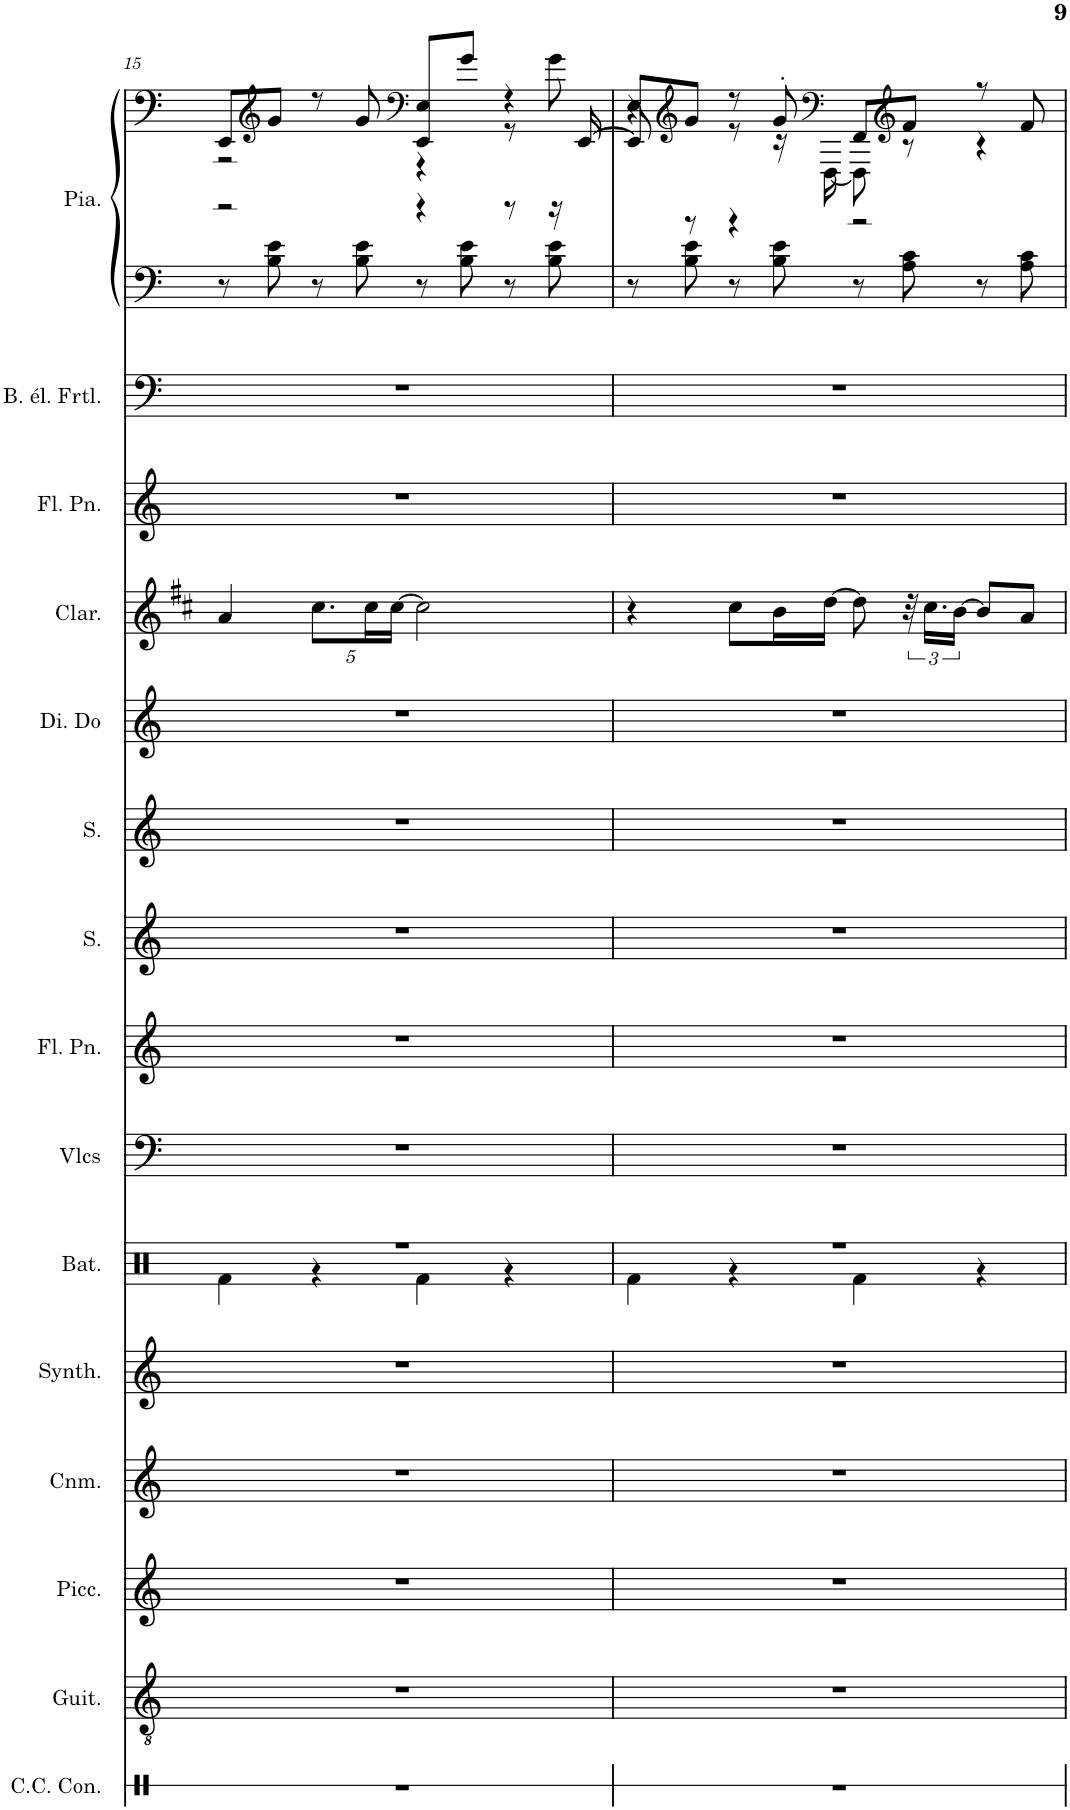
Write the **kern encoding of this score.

**kern	**kern	**kern	**kern	**kern	**kern	**kern	**kern	**kern	**kern	**kern	**kern	**kern	**kern	**kern	**kern
*part15	*part14	*part13	*part12	*part11	*part10	*part9	*part8	*part7	*part6	*part5	*part4	*part3	*part2	*part1	*part1
*staff16	*staff15	*staff14	*staff13	*staff12	*staff11	*staff10	*staff9	*staff8	*staff7	*staff6	*staff5	*staff4	*staff3	*staff2	*staff1
*I"Caisse claire de concert, SYNTH DRUM	*I"Guitare acoustique, MUTED GTR	*I"Piccolo, PICCOLO	*I"Cornemuse, BAG PIPE	*I"Synthétiseur de sinusoïdes, OCARINA	*I"Batterie, DRUMS	*I"Violoncelles, STRINGS	*I"Flûte de Pan, PAN FLUTE	*I"Soprano, CHOIR AAHS	*I"Soprano, CHOIR AAHS	*I"Dizi en Do, PICCOLO	*I"Clarinette	*I"Flûte de Pan, PAN FLUTE	*I"Basse électrique fretless, FRETLESS	*I"Piano, A.PIANO 2	*
*I'C.C. Con.	*I'Guit.	*I'Picc.	*I'Cnm.	*I'Synth.	*I'Bat.	*I'Vlcs	*I'Fl. Pn.	*I'S.	*I'S.	*I'Di. Do	*I'Clar.	*I'Fl. Pn.	*I'B. él. Frtl.	*I'Pia.	*
!!LO:PB:g=z
*clefX	*clefGv2	*clefG2	*clefG2	*clefG2	*clefX	*clefF4	*clefG2	*clefG2	*clefG2	*clefG2	*clefG2	*clefG2	*clefF4	*clefF4	*clefF4
*	*	*Trd-7c-12	*Trd1c2	*	*	*	*	*	*	*Trd-7c-12	*Trd1c2	*	*Trd7c12	*	*
*k[]	*k[]	*k[]	*k[]	*k[]	*k[]	*k[]	*k[]	*k[]	*k[]	*k[]	*k[f#c#]	*k[]	*k[]	*k[]	*k[]
*M4/4	*M4/4	*M4/4	*M4/4	*M4/4	*M4/4	*M4/4	*M4/4	*M4/4	*M4/4	*M4/4	*M4/4	*M4/4	*M4/4	*M4/4	*M4/4
=15	=15	=15	=15	=15	=15	=15	=15	=15	=15	=15	=15	=15	=15	=15	=15
*	*	*	*	*	*^	*	*	*	*	*	*	*	*	*	*^
*	*	*	*	*	*	*	*	*	*	*	*	*	*	*	*	*	*^
1r	1r	1r	1r	1r	1r	4Rf\	1r	1r	1r	1r	1r	4a/	1r	1r	8r	8EE/L	2r	2r
*	*	*	*	*	*	*	*	*	*	*	*	*	*	*	*	*clefG2	*	*
.	.	.	.	.	.	.	.	.	.	.	.	.	.	.	8B\ 8e\	8g/J	.	.
*	*	*	*	*	*	*	*	*	*	*	*	*Xbrackettup	*	*	*	*	*	*
.	.	.	.	.	.	4r	.	.	.	.	.	10.cc#\L	.	.	8r	8r	.	.
.	.	.	.	.	.	.	.	.	.	.	.	.	.	.	8B\ 8e\	8g/	.	.
.	.	.	.	.	.	.	.	.	.	.	.	20cc#\L	.	.	.	.	.	.
.	.	.	.	.	.	.	.	.	.	.	.	[20cc#\JJ	.	.	.	.	.	.
*	*	*	*	*	*	*	*	*	*	*	*	*	*	*	*	*clefF4	*	*
.	.	.	.	.	.	4Rf\	.	.	.	.	.	2cc#\]	.	.	8r	8EE/ 8E/L	4r	4r
.	.	.	.	.	.	.	.	.	.	.	.	.	.	.	8B\ 8e\	8g/J	.	.
.	.	.	.	.	.	4r	.	.	.	.	.	.	.	.	8r	4r	8r	8r
.	.	.	.	.	.	.	.	.	.	.	.	.	.	.	8B\ 8e\	.	8g\	16r
.	.	.	.	.	.	.	.	.	.	.	.	.	.	.	.	.	.	[16EE/
=16	=16	=16	=16	=16	=16	=16	=16	=16	=16	=16	=16	=16	=16	=16	=16	=16	=16	=16
1r	1r	1r	1r	1r	1r	4Rf\	1r	1r	1r	1r	1r	4r	1r	1r	8r	8E/L	4r	8EE/]
*	*	*	*	*	*	*	*	*	*	*	*	*	*	*	*	*clefG2	*	*
.	.	.	.	.	.	.	.	.	.	.	.	.	.	.	8B\ 8e\	8g/J	.	8r
.	.	.	.	.	.	4r	.	.	.	.	.	8cc#\L	.	.	8r	8r	8r	4r
.	.	.	.	.	.	.	.	.	.	.	.	16b\L	.	.	8B\ 8e\	8g'/	16r	.
*	*	*	*	*	*	*	*	*	*	*	*	*	*	*	*	*clefF4	*	*
.	.	.	.	.	.	.	.	.	.	.	.	[16dd\JJ	.	.	.	.	[16FFF\	.
.	.	.	.	.	.	4Rf\	.	.	.	.	.	8dd\]	.	.	8r	8FF/L	8FFF\]	2r
*	*	*	*	*	*	*	*	*	*	*	*	*	*	*	*	*clefG2	*	*
*	*	*	*	*	*	*	*	*	*	*	*	*brackettup	*	*	*	*	*	*
.	.	.	.	.	.	.	.	.	.	.	.	48r	.	.	8A\ 8c\	8f/J	8r	.
.	.	.	.	.	.	.	.	.	.	.	.	24.cc#\LL	.	.	.	.	.	.
.	.	.	.	.	.	.	.	.	.	.	.	[24b\JJ	.	.	.	.	.	.
.	.	.	.	.	.	4r	.	.	.	.	.	8b/L]	.	.	8r	8r	4r	.
.	.	.	.	.	.	.	.	.	.	.	.	8a/J	.	.	8A\ 8c\	8f/	.	.
*	*	*	*	*	*v	*v	*	*	*	*	*	*	*	*	*	*v	*v	*v
=	=	=	=	=	=	=	=	=	=	=	=	=	=	=	=
*-	*-	*-	*-	*-	*-	*-	*-	*-	*-	*-	*-	*-	*-	*-	*-
